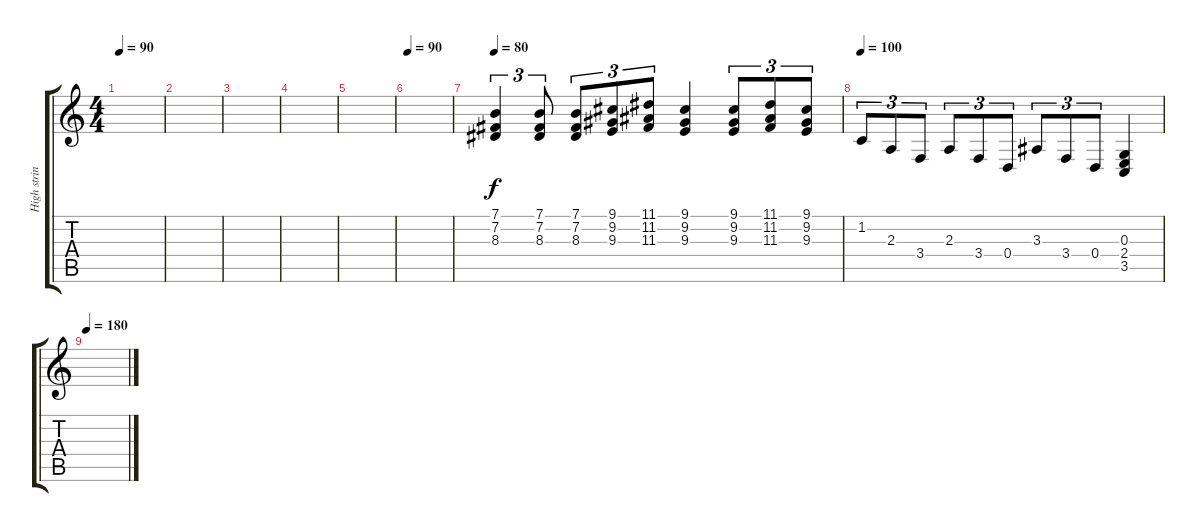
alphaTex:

\track ("High strings" "High strin") {instrument viola}
\staff {score tabs}
\tuning (E4 B3 G3 D3 A2 E2) {hide}
\ts (4 4)
\tempo 90
\clef g2
\ks c
|
|
|
|
|
\tempo 90
|
\tempo 80
(7.1 7.2 8.3).4{tu (3 2) dy f} (7.1 7.2 8.3).8{tu (3 2)} (7.1 7.2 8.3).8{tu (3 2)} (9.1 9.2 9.3).8{tu (3 2)} (11.1 11.2 11.3).8{tu (3 2)} (9.1 9.2 9.3).4 (9.1 9.2 9.3).8{tu (3 2)} (11.1 11.2 11.3).8{tu (3 2)} (9.1 9.2 9.3).8{tu (3 2)} |
\tempo 100
1.2.8{tu (3 2)} 2.3.8{tu (3 2)} 3.4.8{tu (3 2)} 2.3.8{tu (3 2)} 3.4.8{tu (3 2)} 0.4.8{tu (3 2)} 3.3.8{tu (3 2)} 3.4.8{tu (3 2)} 0.4.8{tu (3 2)} (0.3 2.4 3.5).4 |
\tempo 180
